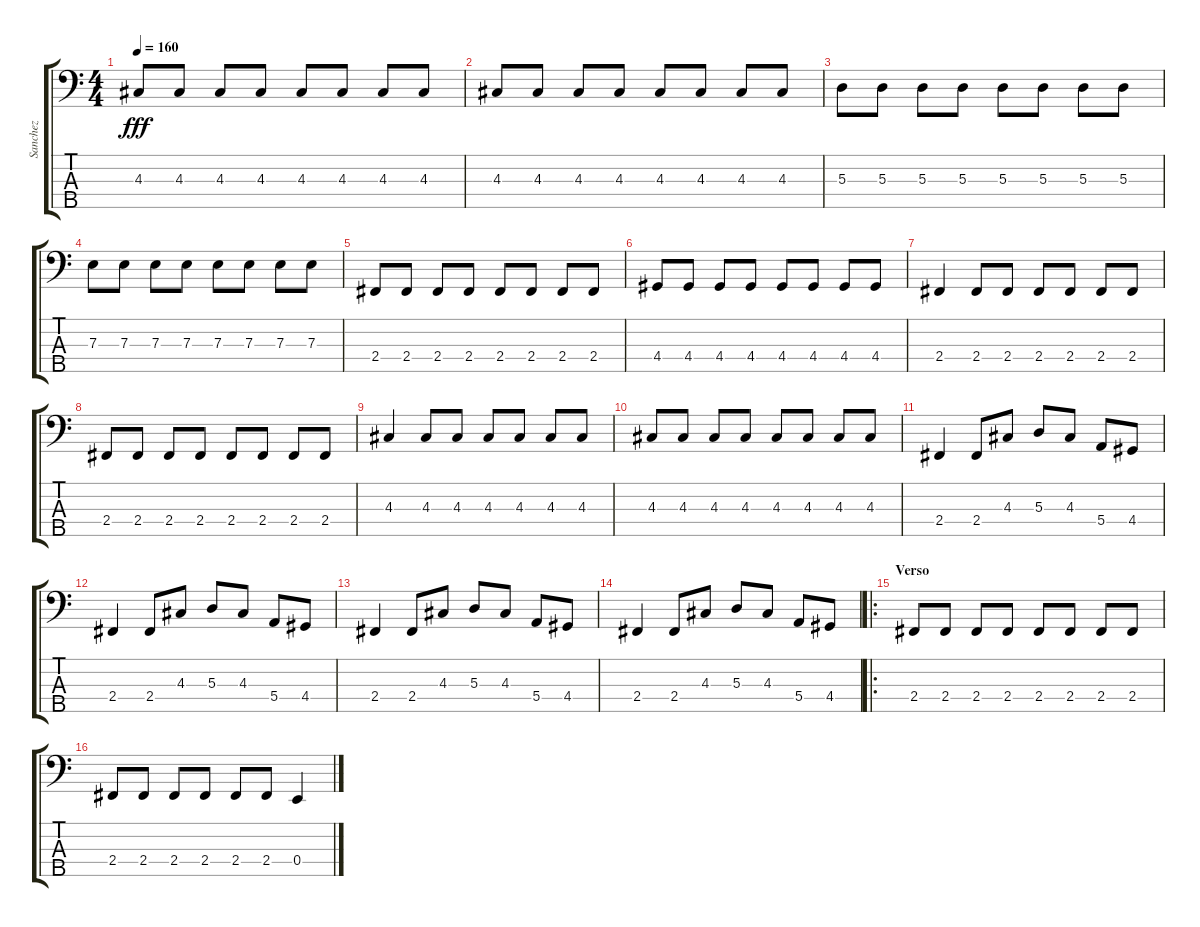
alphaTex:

\track ("Sanchez" "Sanchez") {instrument electricbassfinger}
\staff {score tabs}
\tuning (G2 D2 A1 E1 B0) {hide}
\ts (4 4)
\tempo 160
\clef f4
\ks c
4.3.8{dy fff} 4.3.8 4.3.8 4.3.8 4.3.8 4.3.8 4.3.8 4.3.8 |
4.3.8 4.3.8 4.3.8 4.3.8 4.3.8 4.3.8 4.3.8 4.3.8 |
5.3.8 5.3.8 5.3.8 5.3.8 5.3.8 5.3.8 5.3.8 5.3.8 |
7.3.8 7.3.8 7.3.8 7.3.8 7.3.8 7.3.8 7.3.8 7.3.8 |
2.4.8 2.4.8 2.4.8 2.4.8 2.4.8 2.4.8 2.4.8 2.4.8 |
4.4.8 4.4.8 4.4.8 4.4.8 4.4.8 4.4.8 4.4.8 4.4.8 |
2.4.4 2.4.8 2.4.8 2.4.8 2.4.8 2.4.8 2.4.8 |
2.4.8 2.4.8 2.4.8 2.4.8 2.4.8 2.4.8 2.4.8 2.4.8 |
4.3.4 4.3.8 4.3.8 4.3.8 4.3.8 4.3.8 4.3.8 |
4.3.8 4.3.8 4.3.8 4.3.8 4.3.8 4.3.8 4.3.8 4.3.8 |
2.4.4 2.4.8 4.3.8 5.3.8 4.3.8 5.4.8 4.4.8 |
2.4.4 2.4.8 4.3.8 5.3.8 4.3.8 5.4.8 4.4.8 |
2.4.4 2.4.8 4.3.8 5.3.8 4.3.8 5.4.8 4.4.8 |
2.4.4 2.4.8 4.3.8 5.3.8 4.3.8 5.4.8 4.4.8 |
\ro
\section ("" "Verso")
2.4.8 2.4.8 2.4.8 2.4.8 2.4.8 2.4.8 2.4.8 2.4.8 |
2.4.8 2.4.8 2.4.8 2.4.8 2.4.8 2.4.8 0.4.4
